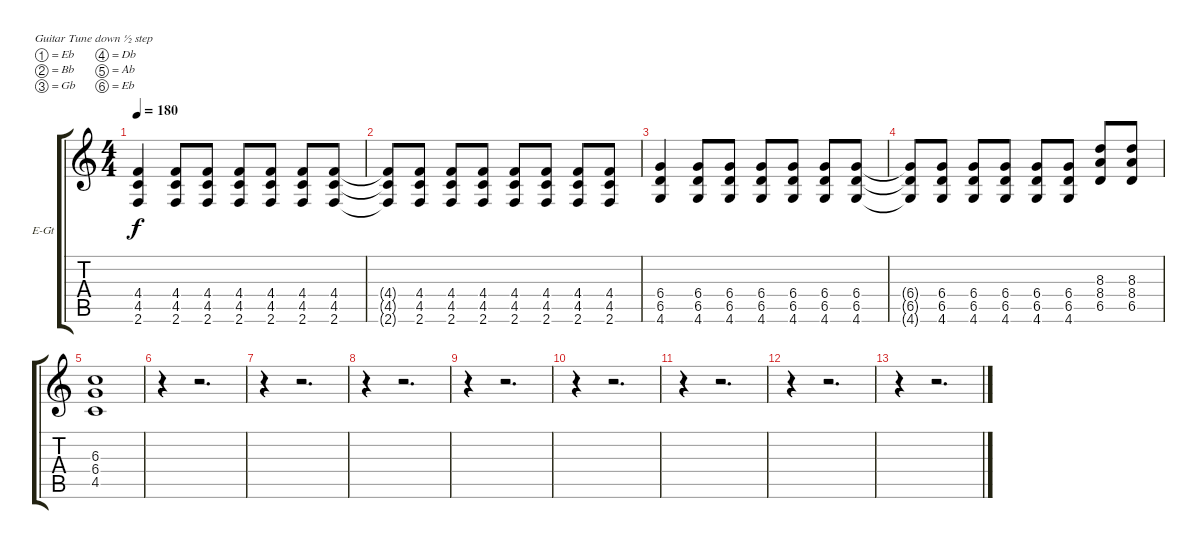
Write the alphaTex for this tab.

\bracketExtendMode groupsimilarinstruments
\firstSystemTrackNameOrientation horizontal
\otherSystemsTrackNameOrientation horizontal
\track ("Electric Guitar" "E-Gt") {instrument overdrivenguitar}
\staff {score tabs}
\tuning (Eb4 Bb3 Gb3 Db3 Ab2 Eb2)
\ts (4 4)
\tempo 180
\clef g2
\ks c
(4.4 4.5 2.6).4{dy f} (4.4 4.5 2.6).8 (4.4 4.5 2.6).8 (4.4 4.5 2.6).8 (4.4 4.5 2.6).8 (4.4 4.5 2.6).8 (4.4 4.5 2.6).8 |
(4.4{t} 4.5{t} 2.6{t}).8 (4.4 4.5 2.6).8 (4.4 4.5 2.6).8 (4.4 4.5 2.6).8 (4.4 4.5 2.6).8 (4.4 4.5 2.6).8 (4.4 4.5 2.6).8 (4.4 4.5 2.6).8 |
(6.4 6.5 4.6).4 (6.4 6.5 4.6).8 (6.4 6.5 4.6).8 (6.4 6.5 4.6).8 (6.4 6.5 4.6).8 (6.4 6.5 4.6).8 (6.4 6.5 4.6).8 |
(6.4{t} 6.5{t} 4.6{t}).8 (6.4 6.5 4.6).8 (6.4 6.5 4.6).8 (6.4 6.5 4.6).8 (6.4 6.5 4.6).8 (6.4 6.5 4.6).8 (8.3 8.4 6.5).8 (8.3 8.4 6.5).8 |
(6.3 6.4 4.5).1 |
r.4 r.2{d} |
r.4 r.2{d} |
r.4 r.2{d} |
r.4 r.2{d} |
r.4 r.2{d} |
r.4 r.2{d} |
r.4 r.2{d} |
r.4 r.2{d}
